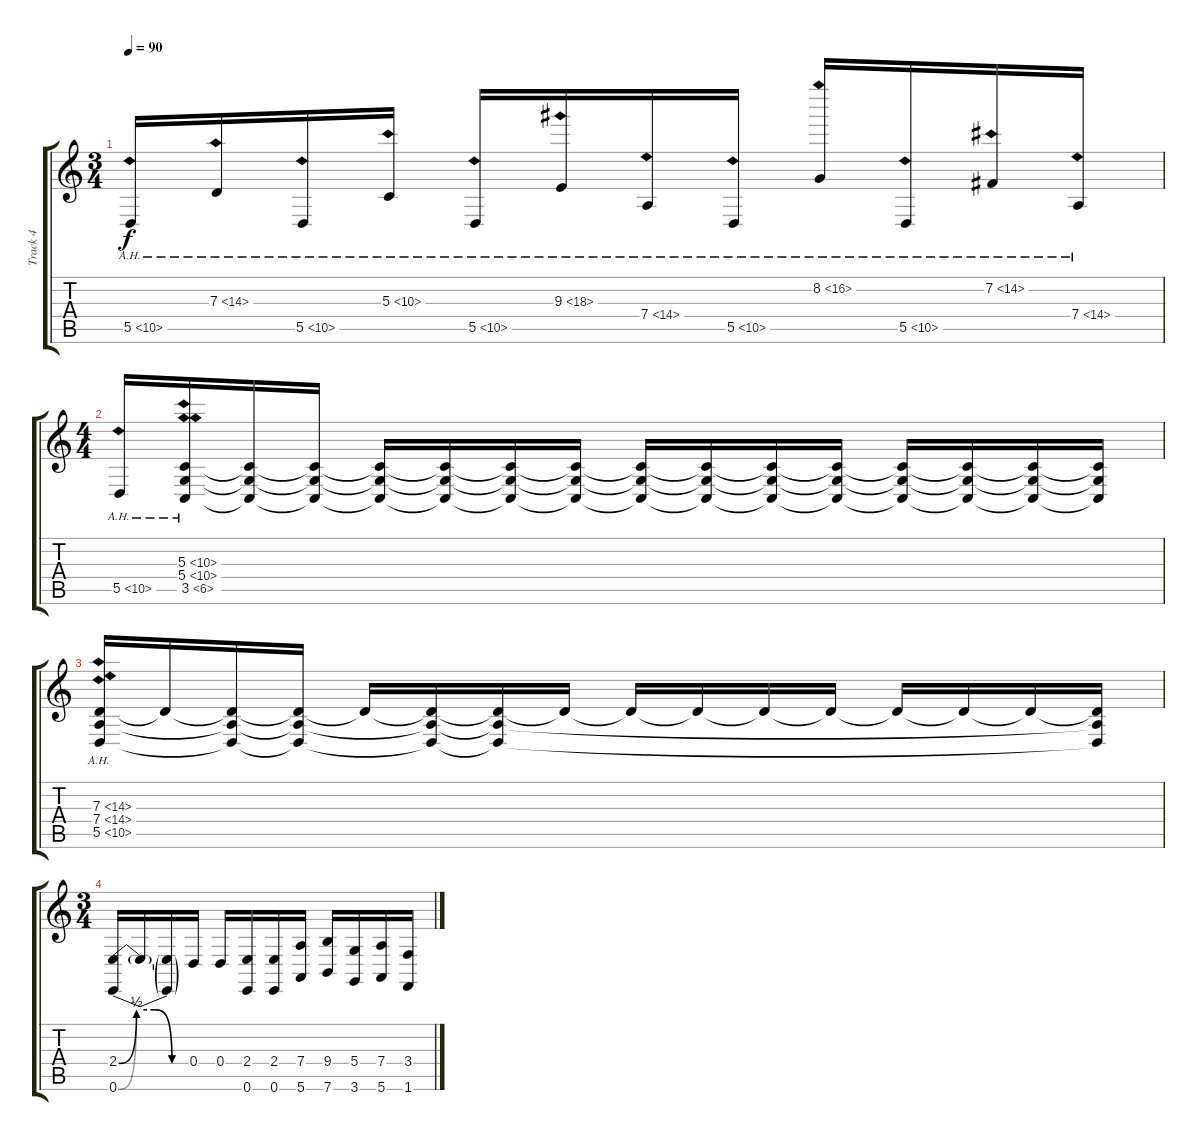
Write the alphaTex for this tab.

\track ("Track 4" "Track 4") {instrument stringensemble1}
\staff {score tabs}
\tuning (E4 B3 G3 D3 A2 E2) {hide}
\ts (3 4)
\tempo 90
\clef g2
\ks c
5.5{ah 5}.16{dy f} 7.3{ah 7}.16 5.5{ah 5}.16 5.3{ah 5}.16 5.5{ah 5}.16 9.3{ah 9}.16 7.4{ah 7}.16 5.5{ah 5}.16 8.2{ah 8}.16 5.5{ah 5}.16 7.2{ah 7}.16 7.4{ah 7}.16 |
\ts (4 4)
5.5{ah 5}.16 (5.3{ah 5} 5.4{ah 5} 3.5{ah 3}).16{instrument stringensemble1} (5.3{t} 5.4{t} 3.5{t}).16 (5.3{t} 5.4{t} 3.5{t}).16 (5.3{t} 5.4{t} 3.5{t}).16 (5.3{t} 5.4{t} 3.5{t}).16 (5.3{t} 5.4{t} 3.5{t}).16 (5.3{t} 5.4{t} 3.5{t}).16 (5.3{t} 5.4{t} 3.5{t}).16 (5.3{t} 5.4{t} 3.5{t}).16 (5.3{t} 5.4{t} 3.5{t}).16 (5.3{t} 5.4{t} 3.5{t}).16 (5.3{t} 5.4{t} 3.5{t}).16 (5.3{t} 5.4{t} 3.5{t}).16 (5.3{t} 5.4{t} 3.5{t}).16 (5.3{t} 5.4{t} 3.5{t}).16 |
(7.3{ah 7} 7.4{ah 7} 5.5{ah 5}).16 7.3{t}.16 (7.3{t} 7.4{t} 5.5{t}).16 (7.3{t} 7.4{t} 5.5{t}).16 7.3{t}.16 (7.3{t} 7.4{t} 5.5{t}).16 (7.3{t} 7.4{t} 5.5{t}).16 7.3{t}.16 7.3{t}.16 7.3{t}.16 7.3{t}.16 7.3{t}.16 7.3{t}.16 7.3{t}.16 7.3{t}.16 (7.3{t} 7.4{t} 5.5{t}).16 |
\ts (3 4)
(2.4{be (custom 0 0 15 2 30 2 45 0 60 0)} 0.6{be (custom 0 0 15 2 30 2 45 0 60 0)}).16{instrument lead2sawtooth} 2.4{t}.16 (2.4{t} 0.6{t}).16 0.4.16 0.4.16 (2.4 0.6).16 (2.4 0.6).16 (7.4 5.6).16 (9.4 7.6).16 (5.4 3.6).16 (7.4 5.6).16 (3.4 1.6).16
